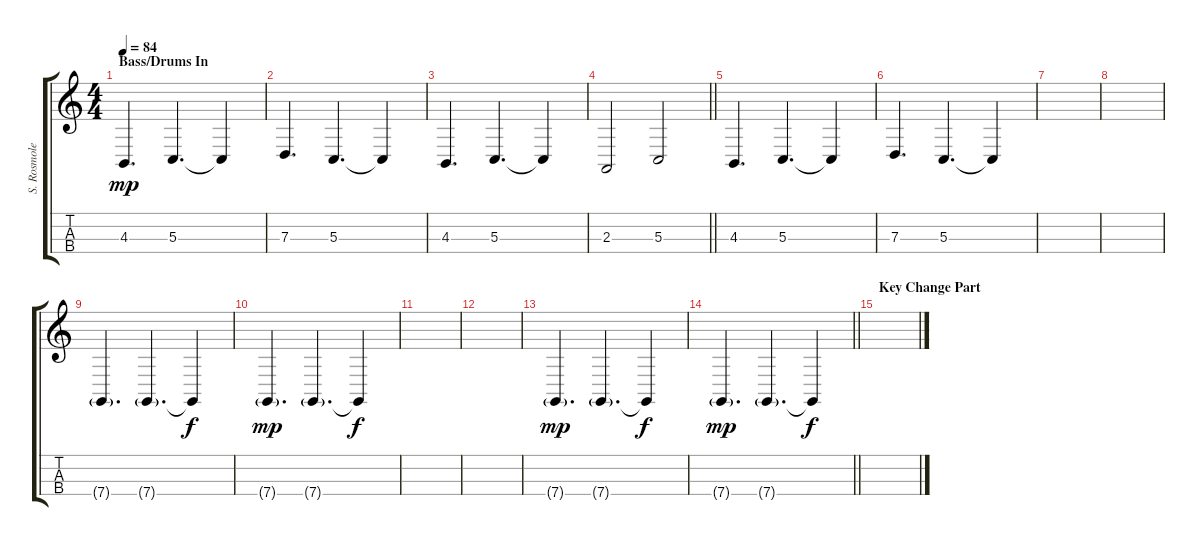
\track ("S. Rosmolen - Cello" "S. Rosmole") {instrument cello}
\staff {score tabs}
\tuning (A3 D3 G2 C2) {hide}
\ts (4 4)
\section ("" "Bass/Drums In")
\tempo 84
\clef g2
\ks c
4.3.4{d dy mp} 5.3.4{d} 5.3{t}.4 |
7.3.4{d} 5.3.4{d} 5.3{t}.4 |
4.3.4{d} 5.3.4{d} 5.3{t}.4 |
\barLineRight lightlight
2.3.2 5.3.2 |
4.3.4{d} 5.3.4{d} 5.3{t}.4 |
7.3.4{d} 5.3.4{d} 5.3{t}.4 |
|
|
7.4{g}.4{d} 7.4{g}.4{d} 7.4{t}.4{dy f} |
7.4{g}.4{d dy mp} 7.4{g}.4{d} 7.4{t}.4{dy f} |
|
|
7.4{g}.4{d dy mp} 7.4{g}.4{d} 7.4{t}.4{dy f} |
\barLineRight lightlight
7.4{g}.4{d dy mp} 7.4{g}.4{d} 7.4{t}.4{dy f} |
\section ("" "Key Change Part")
